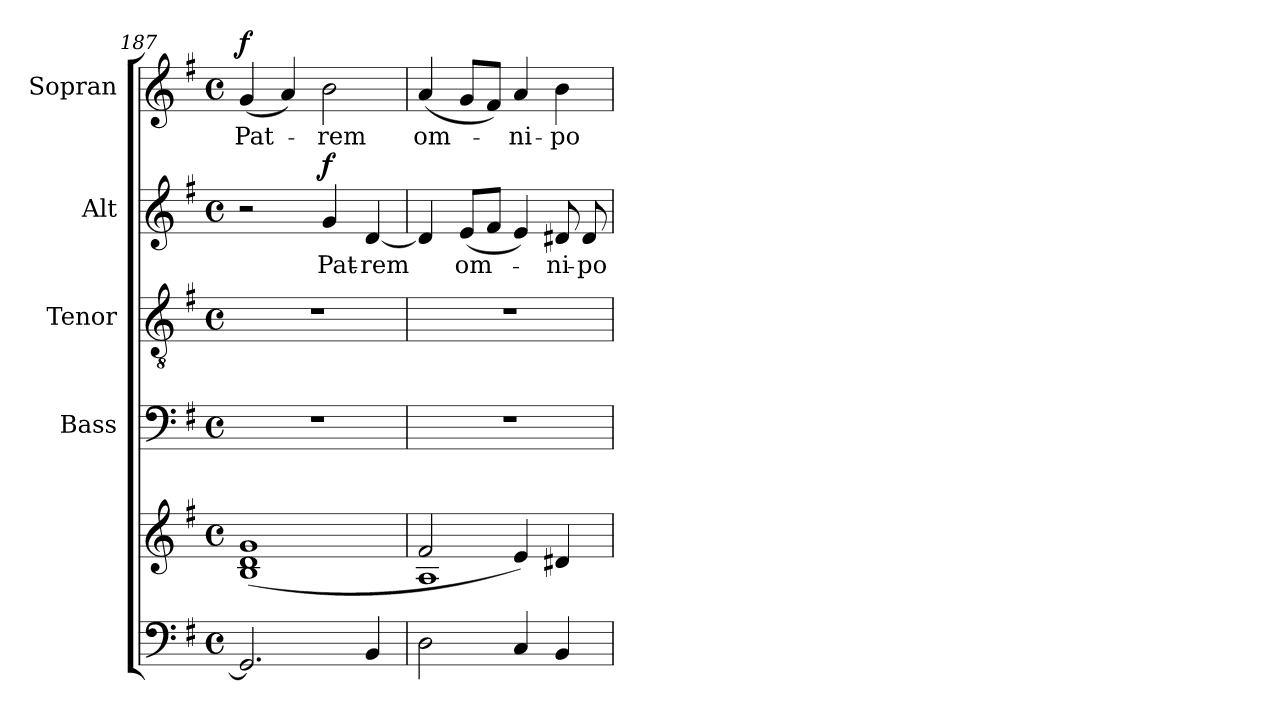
**kern	**kern	**kern	**kern	**kern	**text	**dynam	**kern	**text	**dynam
*part5	*part5	*part4	*part3	*part2	*part2	*part2	*part1	*part1	*part1
*staff6	*staff5	*staff4	*staff3	*staff2	*staff2	*staff2	*staff1	*staff1	*staff1
*	*	*I"Bass	*I"Tenor	*I"Alt	*	*	*I"Sopran	*	*
*	*	*I'B.	*I'T.	*I'A.	*	*	*I'S.	*	*
*clefF4	*clefG2	*clefF4	*clefGv2	*clefG2	*	*	*clefG2	*	*
*k[f#]	*k[f#]	*k[f#]	*k[f#]	*k[f#]	*	*	*k[f#]	*	*
*G:	*G:	*G:	*G:	*G:	*	*	*G:	*	*
*M4/4	*M4/4	*M4/4	*M4/4	*M4/4	*	*	*M4/4	*	*
*met(c)	*met(c)	*met(c)	*met(c)	*met(c)	*	*	*met(c)	*	*
=187	=187	=187	=187	=187	=187	=187	=187	=187	=187
!	!	!	!	!	!	!	!	!LO:LY:b	!LO:DY:a
2.GG/]	(>1B 1d 1g	1r	1r	2r	.	.	(<4g/	Pat-	f
.	.	.	.	.	.	.	4a/)	.	.
!	!	!	!	!	!LO:LY:b	!LO:DY:a	!	!LO:LY:b	!
.	.	.	.	4g/	Pat-	f	2b\	-rem	.
!	!	!	!	!	!LO:LY:b	!	!	!	!
4BB/	.	.	.	[4d/	-rem	.	.	.	.
=188	=188	=188	=188	=188	=188	=188	=188	=188	=188
*	*^	*	*	*	*	*	*	*	*
!	!	!	!	!	!	!	!	!	!LO:LY:b	!
2D\	2f#/	1A	1r	1r	4d/]	.	.	(<4a/	om-	.
!	!	!	!	!	!	!LO:LY:b	!	!	!	!
.	.	.	.	.	(<8e/L	om-	.	8g/L	.	.
.	.	.	.	.	8f#/J	.	.	8f#/J)	.	.
!	!	!	!	!	!	!	!	!	!LO:LY:b	!
4C/	4e/)	.	.	.	4e/)	.	.	4a/	-ni-	.
!	!	!	!	!	!	!LO:LY:b	!	!	!LO:LY:b	!
4BB/	4d#X/	.	.	.	8d#X/	-ni-	.	4b\	-po-	.
!	!	!	!	!	!	!LO:LY:b	!	!	!	!
.	.	.	.	.	8d#/	-po-	.	.	.	.
*	*v	*v	*	*	*	*	*	*	*	*
=	=	=	=	=	=	=	=	=	=
*-	*-	*-	*-	*-	*-	*-	*-	*-	*-
